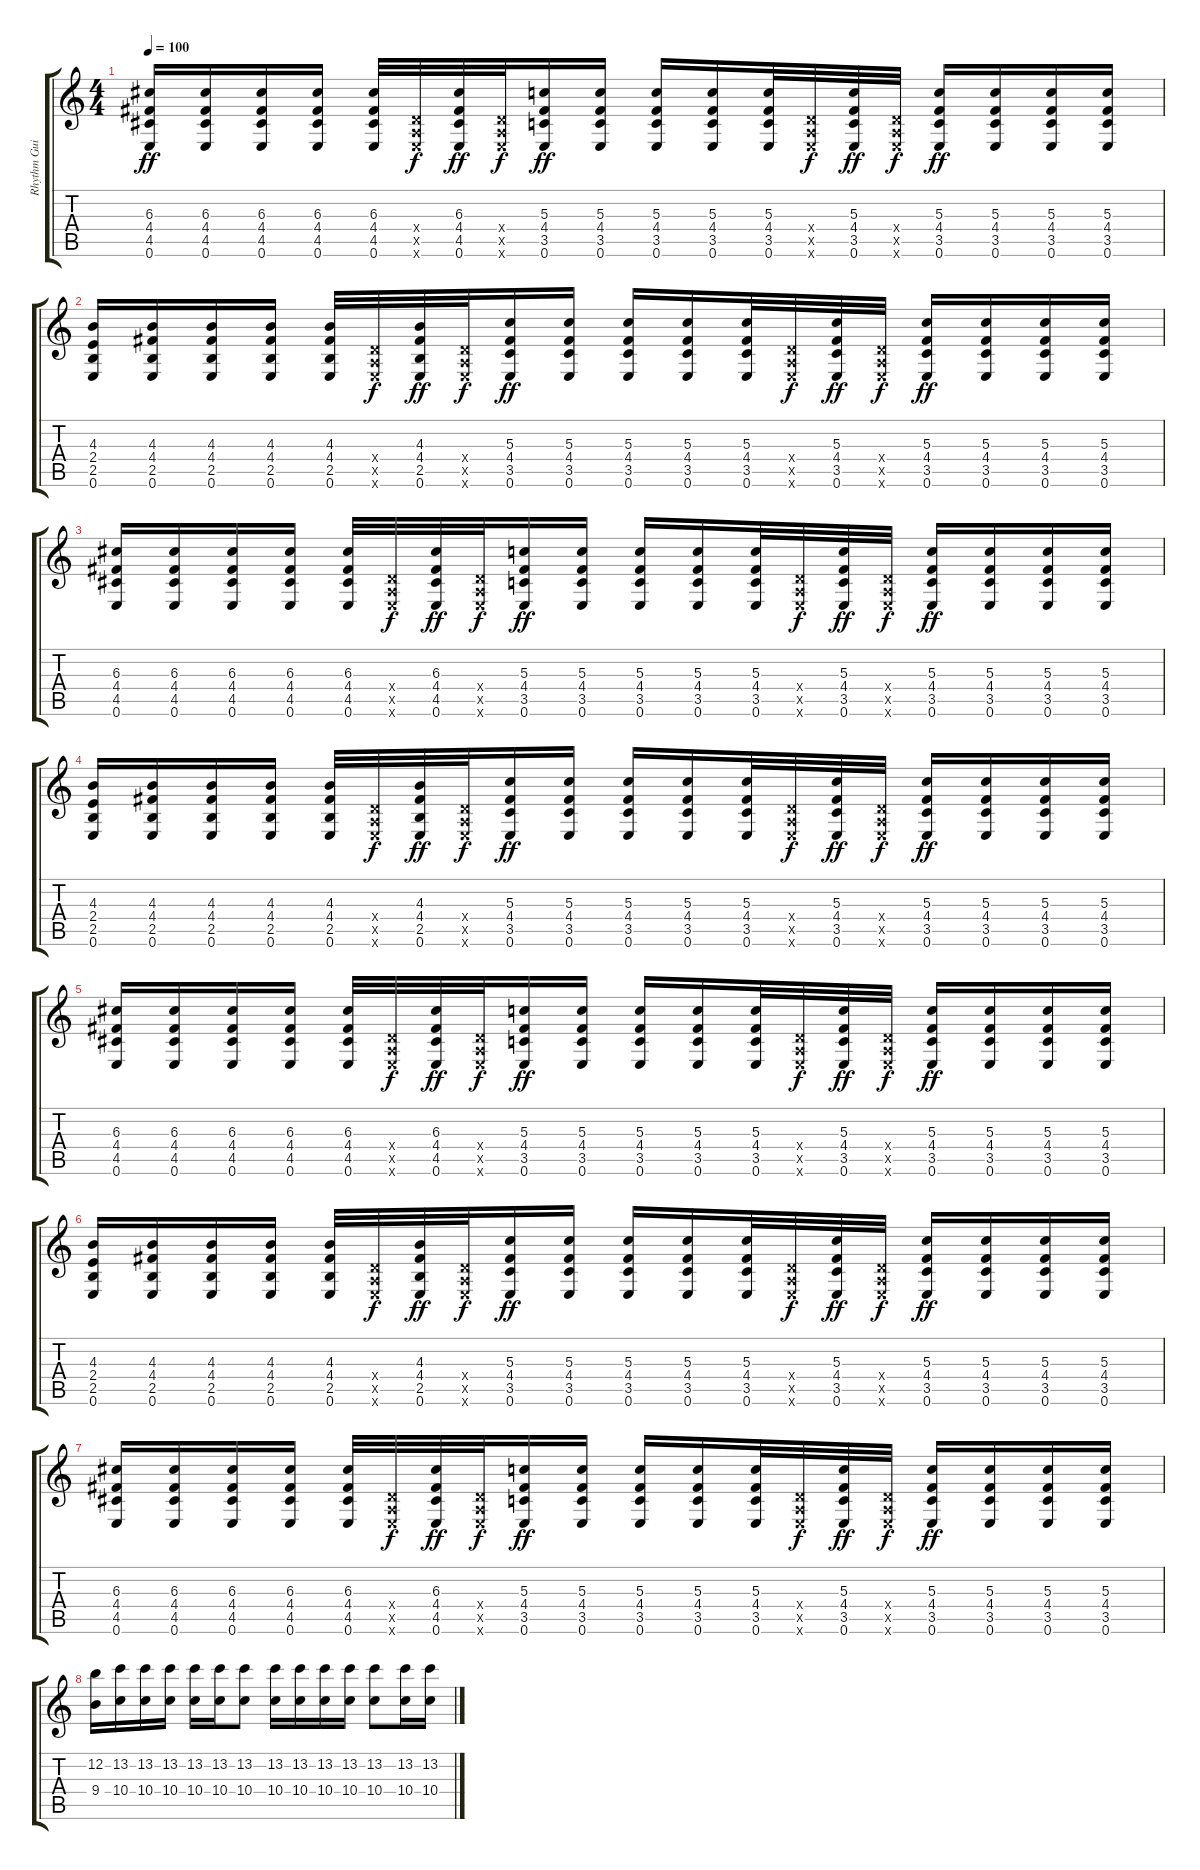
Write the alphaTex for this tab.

\track ("Rhythm Guitar II" "Rhythm Gui") {instrument distortionguitar}
\staff {score tabs}
\tuning (E4 B3 G3 D3 A2 E2) {hide}
\ts (4 4)
\tempo 100
\clef g2
\ks c
(6.3 4.4 4.5 0.6).16{dy ff} (6.3 4.4 4.5 0.6).16 (6.3 4.4 4.5 0.6).16 (6.3 4.4 4.5 0.6).16 (6.3 4.4 4.5 0.6).32 (0.4{x} 0.5{x} 0.6{x}).32{dy f} (6.3 4.4 4.5 0.6).32{dy ff} (0.4{x} 0.5{x} 0.6{x}).32{dy f} (5.3 4.4 3.5 0.6).16{dy ff} (5.3 4.4 3.5 0.6).16 (5.3 4.4 3.5 0.6).16 (5.3 4.4 3.5 0.6).16 (5.3 4.4 3.5 0.6).32 (0.4{x} 0.5{x} 0.6{x}).32{dy f} (5.3 4.4 3.5 0.6).32{dy ff} (0.4{x} 0.5{x} 0.6{x}).32{dy f} (5.3 4.4 3.5 0.6).16{dy ff} (5.3 4.4 3.5 0.6).16 (5.3 4.4 3.5 0.6).16 (5.3 4.4 3.5 0.6).16 |
(4.3 2.4 2.5 0.6).16 (4.3 4.4 2.5 0.6).16 (4.3 4.4 2.5 0.6).16 (4.3 4.4 2.5 0.6).16 (4.3 4.4 2.5 0.6).32 (0.4{x} 0.5{x} 0.6{x}).32{dy f} (4.3 4.4 2.5 0.6).32{dy ff} (0.4{x} 0.5{x} 0.6{x}).32{dy f} (5.3 4.4 3.5 0.6).16{dy ff} (5.3 4.4 3.5 0.6).16 (5.3 4.4 3.5 0.6).16 (5.3 4.4 3.5 0.6).16 (5.3 4.4 3.5 0.6).32 (0.4{x} 0.5{x} 0.6{x}).32{dy f} (5.3 4.4 3.5 0.6).32{dy ff} (0.4{x} 0.5{x} 0.6{x}).32{dy f} (5.3 4.4 3.5 0.6).16{dy ff} (5.3 4.4 3.5 0.6).16 (5.3 4.4 3.5 0.6).16 (5.3 4.4 3.5 0.6).16 |
(6.3 4.4 4.5 0.6).16 (6.3 4.4 4.5 0.6).16 (6.3 4.4 4.5 0.6).16 (6.3 4.4 4.5 0.6).16 (6.3 4.4 4.5 0.6).32 (0.4{x} 0.5{x} 0.6{x}).32{dy f} (6.3 4.4 4.5 0.6).32{dy ff} (0.4{x} 0.5{x} 0.6{x}).32{dy f} (5.3 4.4 3.5 0.6).16{dy ff} (5.3 4.4 3.5 0.6).16 (5.3 4.4 3.5 0.6).16 (5.3 4.4 3.5 0.6).16 (5.3 4.4 3.5 0.6).32 (0.4{x} 0.5{x} 0.6{x}).32{dy f} (5.3 4.4 3.5 0.6).32{dy ff} (0.4{x} 0.5{x} 0.6{x}).32{dy f} (5.3 4.4 3.5 0.6).16{dy ff} (5.3 4.4 3.5 0.6).16 (5.3 4.4 3.5 0.6).16 (5.3 4.4 3.5 0.6).16 |
(4.3 2.4 2.5 0.6).16 (4.3 4.4 2.5 0.6).16 (4.3 4.4 2.5 0.6).16 (4.3 4.4 2.5 0.6).16 (4.3 4.4 2.5 0.6).32 (0.4{x} 0.5{x} 0.6{x}).32{dy f} (4.3 4.4 2.5 0.6).32{dy ff} (0.4{x} 0.5{x} 0.6{x}).32{dy f} (5.3 4.4 3.5 0.6).16{dy ff} (5.3 4.4 3.5 0.6).16 (5.3 4.4 3.5 0.6).16 (5.3 4.4 3.5 0.6).16 (5.3 4.4 3.5 0.6).32 (0.4{x} 0.5{x} 0.6{x}).32{dy f} (5.3 4.4 3.5 0.6).32{dy ff} (0.4{x} 0.5{x} 0.6{x}).32{dy f} (5.3 4.4 3.5 0.6).16{dy ff} (5.3 4.4 3.5 0.6).16 (5.3 4.4 3.5 0.6).16 (5.3 4.4 3.5 0.6).16 |
(6.3 4.4 4.5 0.6).16 (6.3 4.4 4.5 0.6).16 (6.3 4.4 4.5 0.6).16 (6.3 4.4 4.5 0.6).16 (6.3 4.4 4.5 0.6).32 (0.4{x} 0.5{x} 0.6{x}).32{dy f} (6.3 4.4 4.5 0.6).32{dy ff} (0.4{x} 0.5{x} 0.6{x}).32{dy f} (5.3 4.4 3.5 0.6).16{dy ff} (5.3 4.4 3.5 0.6).16 (5.3 4.4 3.5 0.6).16 (5.3 4.4 3.5 0.6).16 (5.3 4.4 3.5 0.6).32 (0.4{x} 0.5{x} 0.6{x}).32{dy f} (5.3 4.4 3.5 0.6).32{dy ff} (0.4{x} 0.5{x} 0.6{x}).32{dy f} (5.3 4.4 3.5 0.6).16{dy ff} (5.3 4.4 3.5 0.6).16 (5.3 4.4 3.5 0.6).16 (5.3 4.4 3.5 0.6).16 |
(4.3 2.4 2.5 0.6).16 (4.3 4.4 2.5 0.6).16 (4.3 4.4 2.5 0.6).16 (4.3 4.4 2.5 0.6).16 (4.3 4.4 2.5 0.6).32 (0.4{x} 0.5{x} 0.6{x}).32{dy f} (4.3 4.4 2.5 0.6).32{dy ff} (0.4{x} 0.5{x} 0.6{x}).32{dy f} (5.3 4.4 3.5 0.6).16{dy ff} (5.3 4.4 3.5 0.6).16 (5.3 4.4 3.5 0.6).16 (5.3 4.4 3.5 0.6).16 (5.3 4.4 3.5 0.6).32 (0.4{x} 0.5{x} 0.6{x}).32{dy f} (5.3 4.4 3.5 0.6).32{dy ff} (0.4{x} 0.5{x} 0.6{x}).32{dy f} (5.3 4.4 3.5 0.6).16{dy ff} (5.3 4.4 3.5 0.6).16 (5.3 4.4 3.5 0.6).16 (5.3 4.4 3.5 0.6).16 |
(6.3 4.4 4.5 0.6).16 (6.3 4.4 4.5 0.6).16 (6.3 4.4 4.5 0.6).16 (6.3 4.4 4.5 0.6).16 (6.3 4.4 4.5 0.6).32 (0.4{x} 0.5{x} 0.6{x}).32{dy f} (6.3 4.4 4.5 0.6).32{dy ff} (0.4{x} 0.5{x} 0.6{x}).32{dy f} (5.3 4.4 3.5 0.6).16{dy ff} (5.3 4.4 3.5 0.6).16 (5.3 4.4 3.5 0.6).16 (5.3 4.4 3.5 0.6).16 (5.3 4.4 3.5 0.6).32 (0.4{x} 0.5{x} 0.6{x}).32{dy f} (5.3 4.4 3.5 0.6).32{dy ff} (0.4{x} 0.5{x} 0.6{x}).32{dy f} (5.3 4.4 3.5 0.6).16{dy ff} (5.3 4.4 3.5 0.6).16 (5.3 4.4 3.5 0.6).16 (5.3 4.4 3.5 0.6).16 |
(12.2 9.4).16 (13.2 10.4).16 (13.2 10.4).16 (13.2 10.4).16 (13.2 10.4).16 (13.2 10.4).16 (13.2 10.4).8 (13.2 10.4).16 (13.2 10.4).16 (13.2 10.4).16 (13.2 10.4).16 (13.2 10.4).8 (13.2 10.4).16 (13.2 10.4).16
